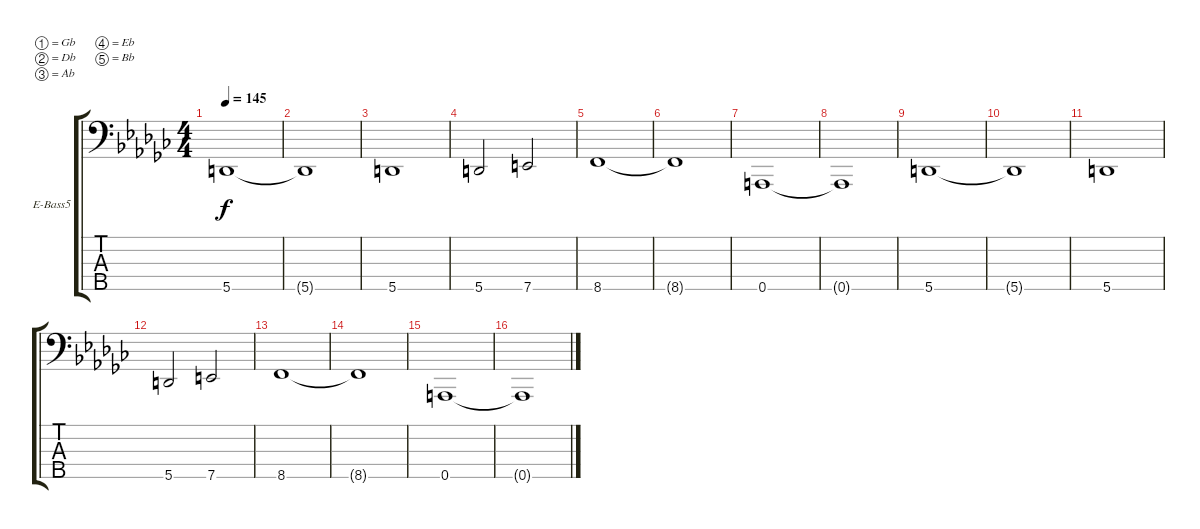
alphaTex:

\defaultSystemsLayout 4
\bracketExtendMode groupsimilarinstruments
\firstSystemTrackNameOrientation horizontal
\otherSystemsTrackNameOrientation horizontal
\track ("Electric Bass" "E-Bass5") {instrument electricbassfinger}
\staff {score tabs}
\tuning (Gb2 Db2 Ab1 Eb1 Bb0)
\displaytranspose 11
\ts (4 4)
\tempo 145
\clef f4
\ks ebminor
5.5.1{dy f} |
5.5{t}.1 |
5.5.1 |
5.5.2 7.5.2 |
8.5.1 |
8.5{t}.1 |
0.5.1 |
0.5{t}.1 |
5.5.1 |
5.5{t}.1 |
5.5.1 |
5.5.2 7.5.2 |
8.5.1 |
8.5{t}.1 |
0.5.1 |
0.5{t}.1
